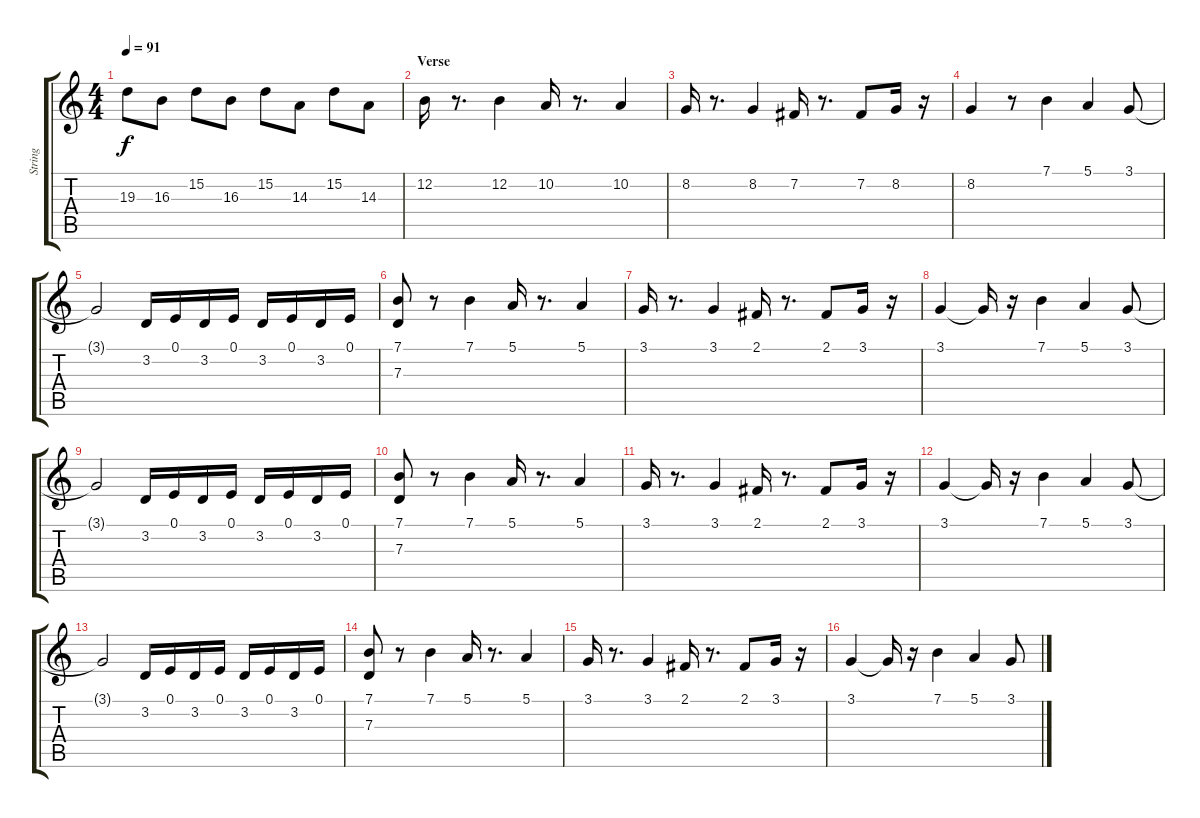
\track ("String" "String") {instrument reedorgan}
\staff {score tabs}
\tuning (E4 B3 G3 D3 A2 E2) {hide}
\ts (4 4)
\tempo 91
\clef g2
\ks c
19.3.8{dy f} 16.3.8 15.2.8 16.3.8 15.2.8 14.3.8 15.2.8 14.3.8 |
\section ("" "Verse")
12.2.16 r.8{d} 12.2.4 10.2.16 r.8{d} 10.2.4 |
8.2.16 r.8{d} 8.2.4 7.2.16 r.8{d} 7.2.8 8.2.16 r.16 |
8.2.4 r.8 7.1.4 5.1.4 3.1.8 |
3.1{t}.2 3.2.16 0.1.16 3.2.16 0.1.16 3.2.16 0.1.16 3.2.16 0.1.16 |
(7.1 7.3).8 r.8 7.1.4 5.1.16 r.8{d} 5.1.4 |
3.1.16 r.8{d} 3.1.4 2.1.16 r.8{d} 2.1.8 3.1.16 r.16 |
3.1.4 3.1{t}.16 r.16 7.1.4 5.1.4 3.1.8 |
3.1{t}.2 3.2.16 0.1.16 3.2.16 0.1.16 3.2.16 0.1.16 3.2.16 0.1.16 |
(7.1 7.3).8 r.8 7.1.4 5.1.16 r.8{d} 5.1.4 |
3.1.16 r.8{d} 3.1.4 2.1.16 r.8{d} 2.1.8 3.1.16 r.16 |
3.1.4 3.1{t}.16 r.16 7.1.4 5.1.4 3.1.8 |
3.1{t}.2 3.2.16 0.1.16 3.2.16 0.1.16 3.2.16 0.1.16 3.2.16 0.1.16 |
(7.1 7.3).8 r.8 7.1.4 5.1.16 r.8{d} 5.1.4 |
3.1.16 r.8{d} 3.1.4 2.1.16 r.8{d} 2.1.8 3.1.16 r.16 |
3.1.4 3.1{t}.16 r.16 7.1.4 5.1.4 3.1.8
